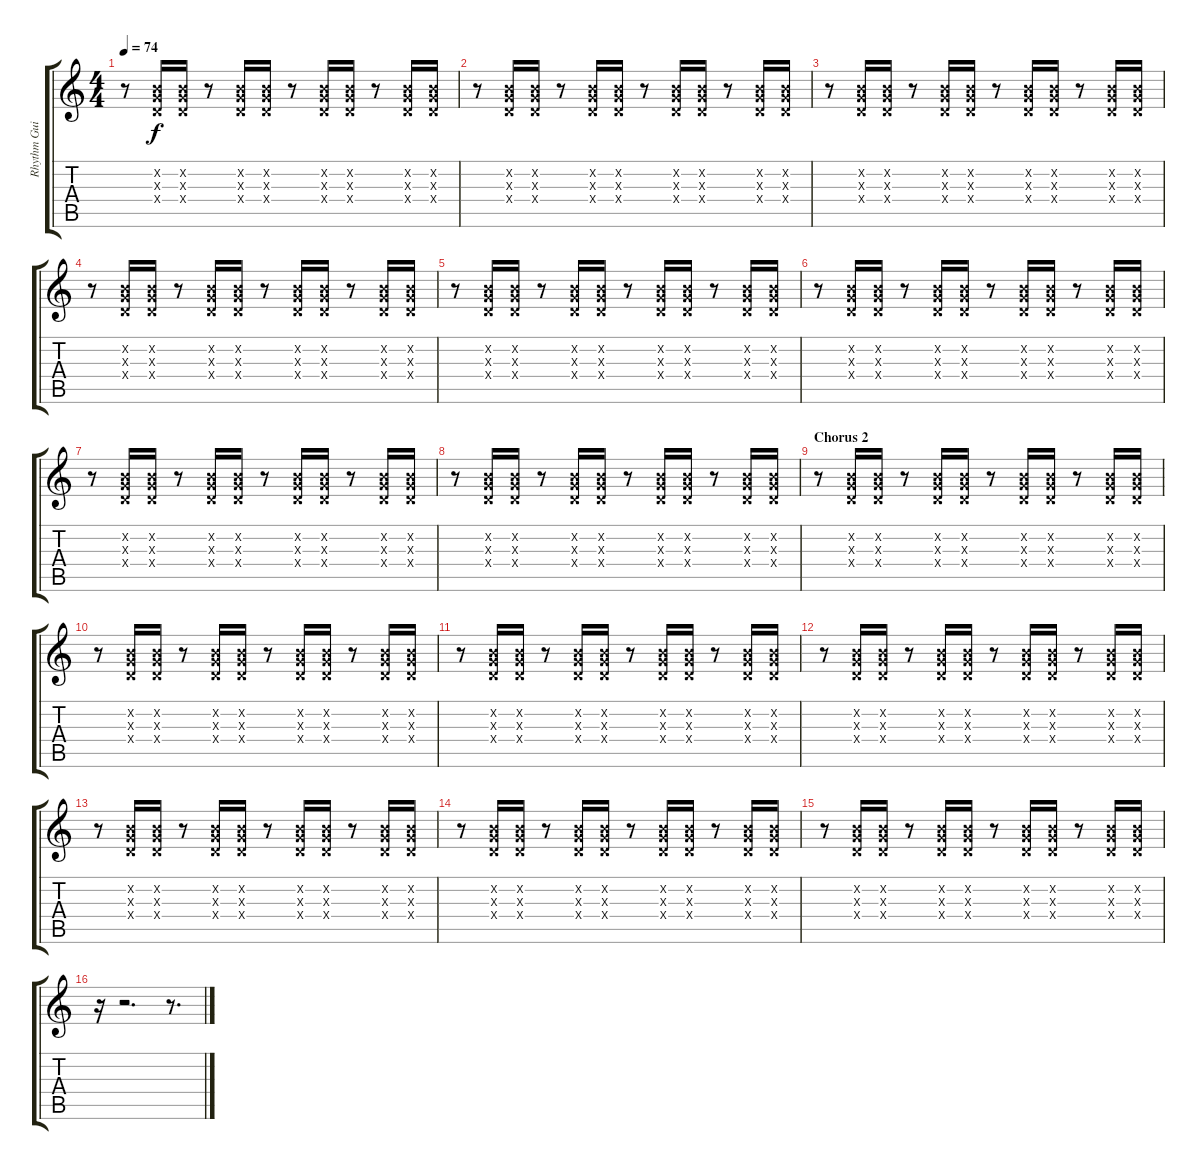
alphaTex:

\track ("Rhythm Guitar" "Rhythm Gui") {instrument overdrivenguitar}
\staff {score tabs}
\tuning (E4 B3 G3 D3 A2 E2) {hide}
\ts (4 4)
\tempo 74
\clef g2
\ks c
r.8{dy f} (0.2{x} 0.3{x} 0.4{x}).16 (0.2{x} 0.3{x} 0.4{x}).16 r.8 (0.2{x} 0.3{x} 0.4{x}).16 (0.2{x} 0.3{x} 0.4{x}).16 r.8 (0.2{x} 0.3{x} 0.4{x}).16 (0.2{x} 0.3{x} 0.4{x}).16 r.8 (0.2{x} 0.3{x} 0.4{x}).16 (0.2{x} 0.3{x} 0.4{x}).16 |
r.8 (0.2{x} 0.3{x} 0.4{x}).16 (0.2{x} 0.3{x} 0.4{x}).16 r.8 (0.2{x} 0.3{x} 0.4{x}).16 (0.2{x} 0.3{x} 0.4{x}).16 r.8 (0.2{x} 0.3{x} 0.4{x}).16 (0.2{x} 0.3{x} 0.4{x}).16 r.8 (0.2{x} 0.3{x} 0.4{x}).16 (0.2{x} 0.3{x} 0.4{x}).16 |
r.8 (0.2{x} 0.3{x} 0.4{x}).16 (0.2{x} 0.3{x} 0.4{x}).16 r.8 (0.2{x} 0.3{x} 0.4{x}).16 (0.2{x} 0.3{x} 0.4{x}).16 r.8 (0.2{x} 0.3{x} 0.4{x}).16 (0.2{x} 0.3{x} 0.4{x}).16 r.8 (0.2{x} 0.3{x} 0.4{x}).16 (0.2{x} 0.3{x} 0.4{x}).16 |
r.8 (0.2{x} 0.3{x} 0.4{x}).16 (0.2{x} 0.3{x} 0.4{x}).16 r.8 (0.2{x} 0.3{x} 0.4{x}).16 (0.2{x} 0.3{x} 0.4{x}).16 r.8 (0.2{x} 0.3{x} 0.4{x}).16 (0.2{x} 0.3{x} 0.4{x}).16 r.8 (0.2{x} 0.3{x} 0.4{x}).16 (0.2{x} 0.3{x} 0.4{x}).16 |
r.8 (0.2{x} 0.3{x} 0.4{x}).16 (0.2{x} 0.3{x} 0.4{x}).16 r.8 (0.2{x} 0.3{x} 0.4{x}).16 (0.2{x} 0.3{x} 0.4{x}).16 r.8 (0.2{x} 0.3{x} 0.4{x}).16 (0.2{x} 0.3{x} 0.4{x}).16 r.8 (0.2{x} 0.3{x} 0.4{x}).16 (0.2{x} 0.3{x} 0.4{x}).16 |
r.8 (0.2{x} 0.3{x} 0.4{x}).16 (0.2{x} 0.3{x} 0.4{x}).16 r.8 (0.2{x} 0.3{x} 0.4{x}).16 (0.2{x} 0.3{x} 0.4{x}).16 r.8 (0.2{x} 0.3{x} 0.4{x}).16 (0.2{x} 0.3{x} 0.4{x}).16 r.8 (0.2{x} 0.3{x} 0.4{x}).16 (0.2{x} 0.3{x} 0.4{x}).16 |
r.8 (0.2{x} 0.3{x} 0.4{x}).16 (0.2{x} 0.3{x} 0.4{x}).16 r.8 (0.2{x} 0.3{x} 0.4{x}).16 (0.2{x} 0.3{x} 0.4{x}).16 r.8 (0.2{x} 0.3{x} 0.4{x}).16 (0.2{x} 0.3{x} 0.4{x}).16 r.8 (0.2{x} 0.3{x} 0.4{x}).16 (0.2{x} 0.3{x} 0.4{x}).16 |
r.8 (0.2{x} 0.3{x} 0.4{x}).16 (0.2{x} 0.3{x} 0.4{x}).16 r.8 (0.2{x} 0.3{x} 0.4{x}).16 (0.2{x} 0.3{x} 0.4{x}).16 r.8 (0.2{x} 0.3{x} 0.4{x}).16 (0.2{x} 0.3{x} 0.4{x}).16 r.8 (0.2{x} 0.3{x} 0.4{x}).16 (0.2{x} 0.3{x} 0.4{x}).16 |
\section ("" "Chorus 2")
r.8 (0.2{x} 0.3{x} 0.4{x}).16 (0.2{x} 0.3{x} 0.4{x}).16 r.8 (0.2{x} 0.3{x} 0.4{x}).16 (0.2{x} 0.3{x} 0.4{x}).16 r.8 (0.2{x} 0.3{x} 0.4{x}).16 (0.2{x} 0.3{x} 0.4{x}).16 r.8 (0.2{x} 0.3{x} 0.4{x}).16 (0.2{x} 0.3{x} 0.4{x}).16 |
r.8 (0.2{x} 0.3{x} 0.4{x}).16 (0.2{x} 0.3{x} 0.4{x}).16 r.8 (0.2{x} 0.3{x} 0.4{x}).16 (0.2{x} 0.3{x} 0.4{x}).16 r.8 (0.2{x} 0.3{x} 0.4{x}).16 (0.2{x} 0.3{x} 0.4{x}).16 r.8 (0.2{x} 0.3{x} 0.4{x}).16 (0.2{x} 0.3{x} 0.4{x}).16 |
r.8 (0.2{x} 0.3{x} 0.4{x}).16 (0.2{x} 0.3{x} 0.4{x}).16 r.8 (0.2{x} 0.3{x} 0.4{x}).16 (0.2{x} 0.3{x} 0.4{x}).16 r.8 (0.2{x} 0.3{x} 0.4{x}).16 (0.2{x} 0.3{x} 0.4{x}).16 r.8 (0.2{x} 0.3{x} 0.4{x}).16 (0.2{x} 0.3{x} 0.4{x}).16 |
r.8 (0.2{x} 0.3{x} 0.4{x}).16 (0.2{x} 0.3{x} 0.4{x}).16 r.8 (0.2{x} 0.3{x} 0.4{x}).16 (0.2{x} 0.3{x} 0.4{x}).16 r.8 (0.2{x} 0.3{x} 0.4{x}).16 (0.2{x} 0.3{x} 0.4{x}).16 r.8 (0.2{x} 0.3{x} 0.4{x}).16 (0.2{x} 0.3{x} 0.4{x}).16 |
r.8 (0.2{x} 0.3{x} 0.4{x}).16 (0.2{x} 0.3{x} 0.4{x}).16 r.8 (0.2{x} 0.3{x} 0.4{x}).16 (0.2{x} 0.3{x} 0.4{x}).16 r.8 (0.2{x} 0.3{x} 0.4{x}).16 (0.2{x} 0.3{x} 0.4{x}).16 r.8 (0.2{x} 0.3{x} 0.4{x}).16 (0.2{x} 0.3{x} 0.4{x}).16 |
r.8 (0.2{x} 0.3{x} 0.4{x}).16 (0.2{x} 0.3{x} 0.4{x}).16 r.8 (0.2{x} 0.3{x} 0.4{x}).16 (0.2{x} 0.3{x} 0.4{x}).16 r.8 (0.2{x} 0.3{x} 0.4{x}).16 (0.2{x} 0.3{x} 0.4{x}).16 r.8 (0.2{x} 0.3{x} 0.4{x}).16 (0.2{x} 0.3{x} 0.4{x}).16 |
r.8 (0.2{x} 0.3{x} 0.4{x}).16 (0.2{x} 0.3{x} 0.4{x}).16 r.8 (0.2{x} 0.3{x} 0.4{x}).16 (0.2{x} 0.3{x} 0.4{x}).16 r.8 (0.2{x} 0.3{x} 0.4{x}).16 (0.2{x} 0.3{x} 0.4{x}).16 r.8 (0.2{x} 0.3{x} 0.4{x}).16 (0.2{x} 0.3{x} 0.4{x}).16 |
r.16 r.2{d} r.8{d}
